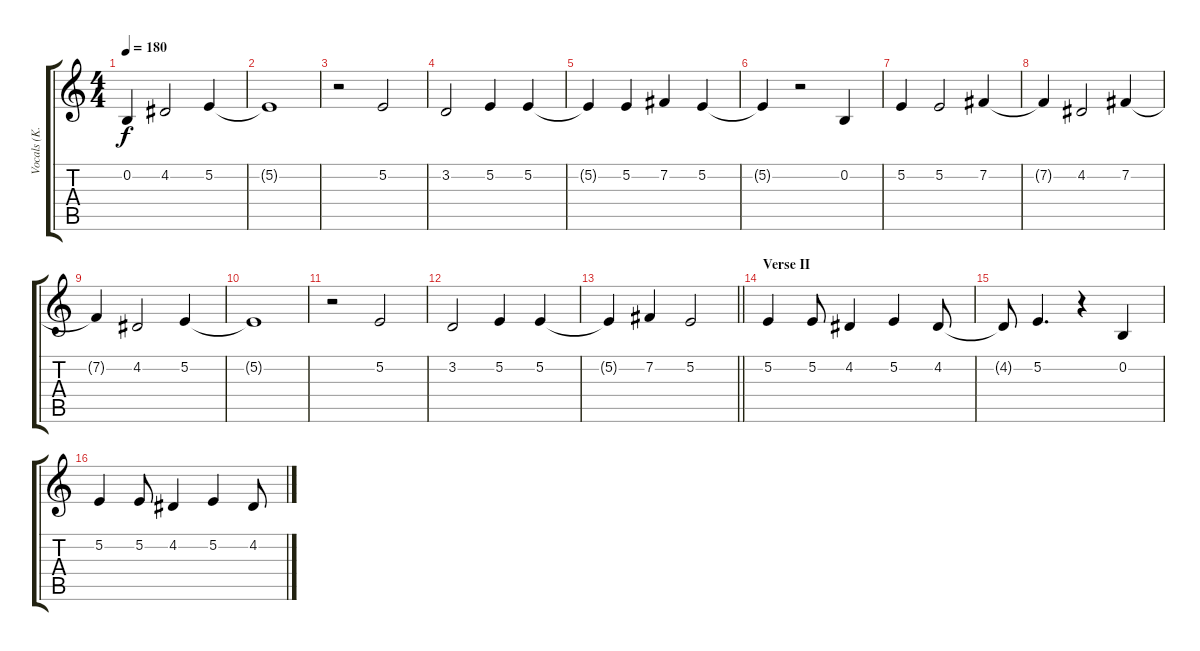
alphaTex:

\track ("Vocals (K.H. Lee)" "Vocals (K.") {instrument flute}
\staff {score tabs}
\tuning (E4 B3 G3 D3 A2 E2) {hide}
\ts (4 4)
\tempo 180
\clef g2
\ks c
0.2{t}.4{dy f} 4.2.2 5.2.4 |
5.2{t}.1 |
r.2 5.2.2 |
3.2.2 5.2.4 5.2.4 |
5.2{t}.4 5.2.4 7.2.4 5.2.4 |
5.2{t}.4 r.2 0.2.4 |
5.2.4 5.2.2 7.2.4 |
7.2{t}.4 4.2.2 7.2.4 |
7.2{t}.4 4.2.2 5.2.4 |
5.2{t}.1 |
r.2 5.2.2 |
3.2.2 5.2.4 5.2.4 |
\barLineRight lightlight
5.2{t}.4 7.2.4 5.2.2 |
\section ("" "Verse II")
5.2.4 5.2.8 4.2.4 5.2.4 4.2.8 |
4.2{t}.8 5.2.4{d} r.4 0.2.4 |
5.2.4 5.2.8 4.2.4 5.2.4 4.2.8
